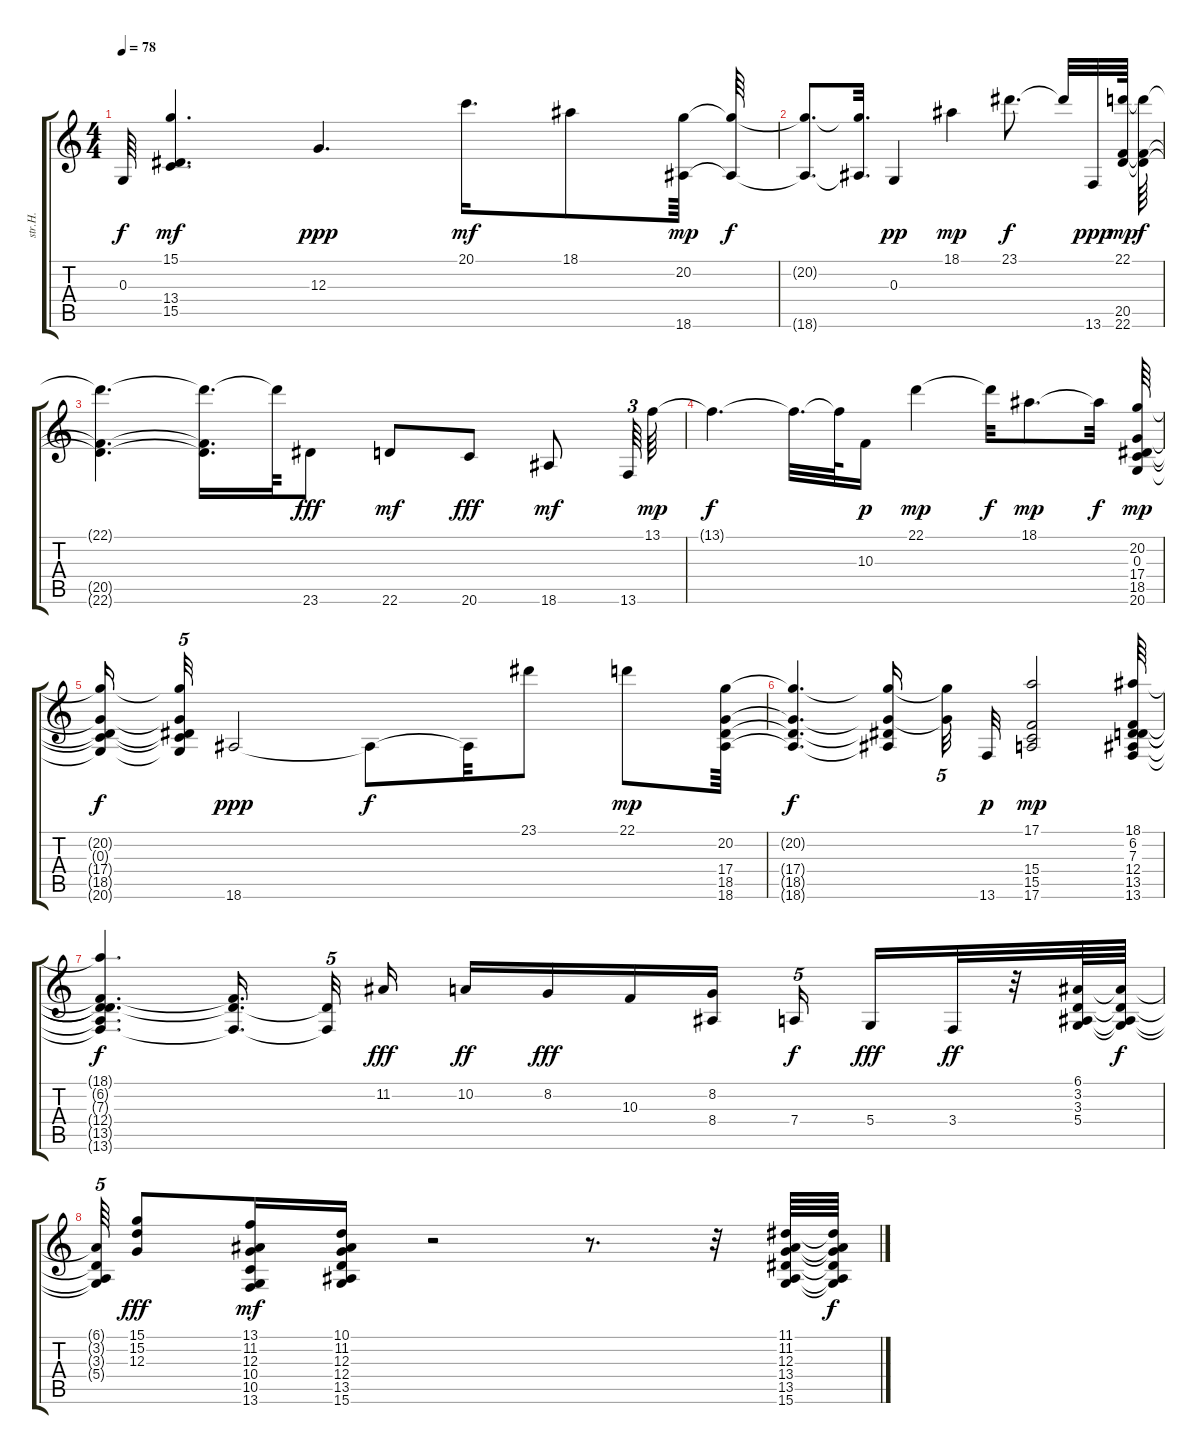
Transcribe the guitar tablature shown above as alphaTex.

\track ("str.H." "str.H.") {instrument stringensemble2}
\staff {score tabs}
\tuning (E4 B3 G3 D3 A2 E2) {hide}
\ts (4 4)
\tempo 78
\clef g2
\ks c
0.3{t}.64{dy f} (15.1 13.4 15.5).4{d dy mf} 12.3.4{d dy ppp} 20.1.16{d dy mf} 18.1.8 (20.2 18.6).64{dy mp} (20.2{t} 18.6{t}).64{dy f} |
(20.2{t} 18.6{t}).8{d} (20.2{t} 18.6{t}).32{d} 0.3.4{dy pp} 18.1.4{dy mp} 23.1.8{d dy f} 23.1{t}.32 13.6.32{dy ppp} (22.1 20.5 22.6).64{dy mp} (22.1{t} 20.5{t} 22.6{t}).64{dy f} |
(22.1{t} 20.5{t} 22.6{t}).4{d} (22.1{t} 20.5{t} 22.6{t}).16{d} 22.1{t}.64 23.6.8{dy fff} 22.6.8{dy mf} 20.6.8{dy fff} 18.6.8{dy mf} 13.6.64{tu (3 2)} 13.1.64{dy mp} |
13.1{t}.4{d dy f} 13.1{t}.32{d} 13.1{t}.64 10.3.16{dy p} 22.1.4{dy mp} 22.1{t}.32{dy f} 18.1.8{d dy mp} 18.1{t}.32{dy f} (20.2 0.3 17.4 18.5 20.6).64{dy mp} |
(20.2{t} 0.3{t} 17.4{t} 18.5{t} 20.6{t}).16{dy f} (20.2{t} 0.3{t} 17.4{t} 18.5{t} 20.6{t}).32{tu (5 4)} 18.6.2{dy ppp} 18.6{t}.8{dy f} 18.6{t}.32 23.1.8 22.1.8{dy mp} (20.2 17.4 18.5 18.6).64 |
(20.2{t} 17.4{t} 18.5{t} 18.6{t}).4{d dy f} (20.2{t} 17.4{t} 18.5{t} 18.6{t}).16{beam splitsecondary} (20.2{t} 17.4{t}).32{tu (5 4)} 13.6.32{dy p} (17.1 15.4 15.5 17.6).2{dy mp} (18.1 6.2 7.3 12.4 13.5 13.6).64 |
(18.1{t} 6.2{t} 7.3{t} 12.4{t} 13.5{t} 13.6{t}).4{d dy f} (6.2{t} 12.4{t} 13.6{t}).16{d beam splitsecondary} (12.4{t} 13.6{t}).32{tu (5 4)} 11.2.16{dy fff} 10.2.16{dy ff} 8.2.16{dy fff} 10.3.16 (8.2 8.4).16 7.4.16{tu (5 4) dy f beam splitsecondary} 5.4.16{dy fff} 3.4.32{dy ff} r.32 (6.1 3.2 3.3 5.4).64 (6.1{t} 3.2{t} 3.3{t} 5.4{t}).64{dy f} |
(6.1{t} 3.2{t} 3.3{t} 5.4{t}).64{tu (5 4)} (15.1 15.2 12.3).8{dy fff} (13.1 11.2 12.3 10.4 10.5 13.6).16{dy mf} (10.1 11.2 12.3 12.4 13.5 15.6).16 r.2 r.8{d} r.32 (11.1 11.2 12.3 13.4 13.5 15.6).64 (11.1{t} 11.2{t} 12.3{t} 13.4{t} 13.5{t} 15.6{t}).64{dy f}
